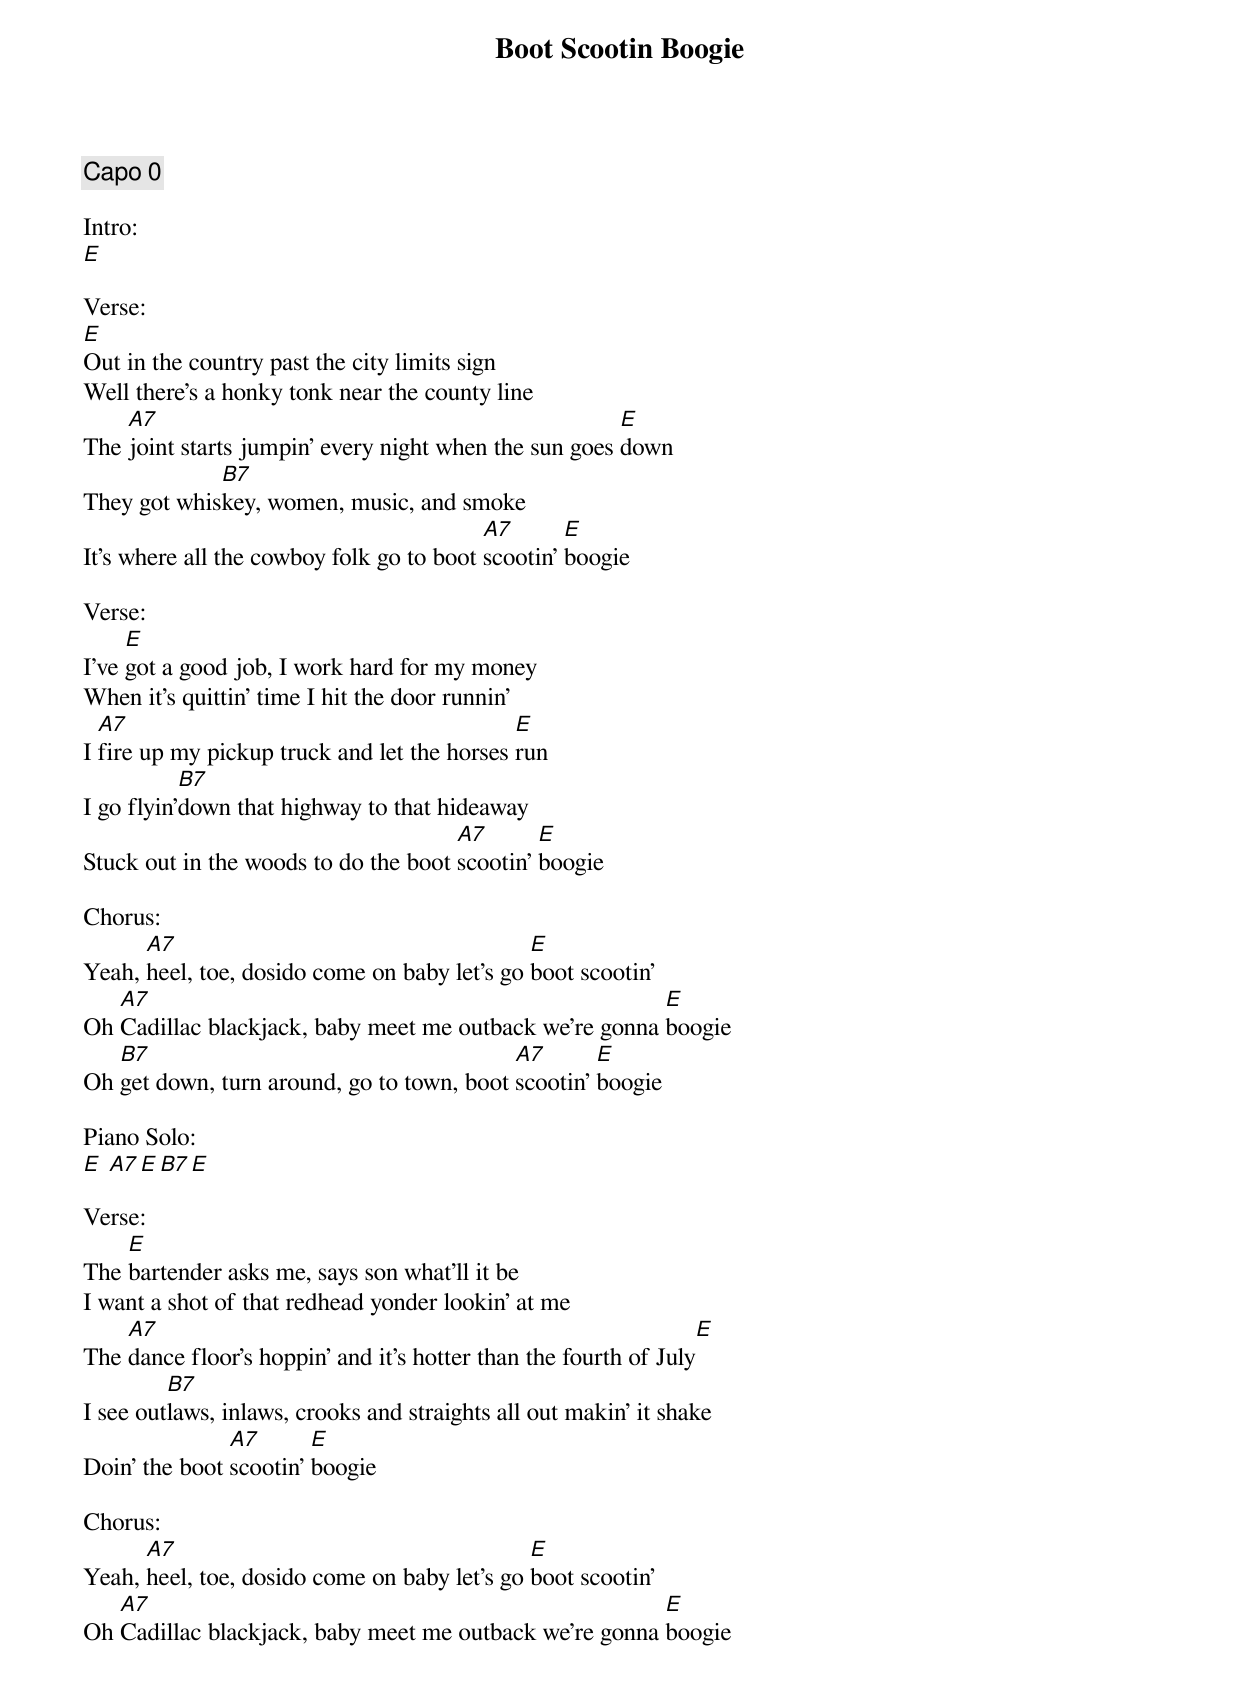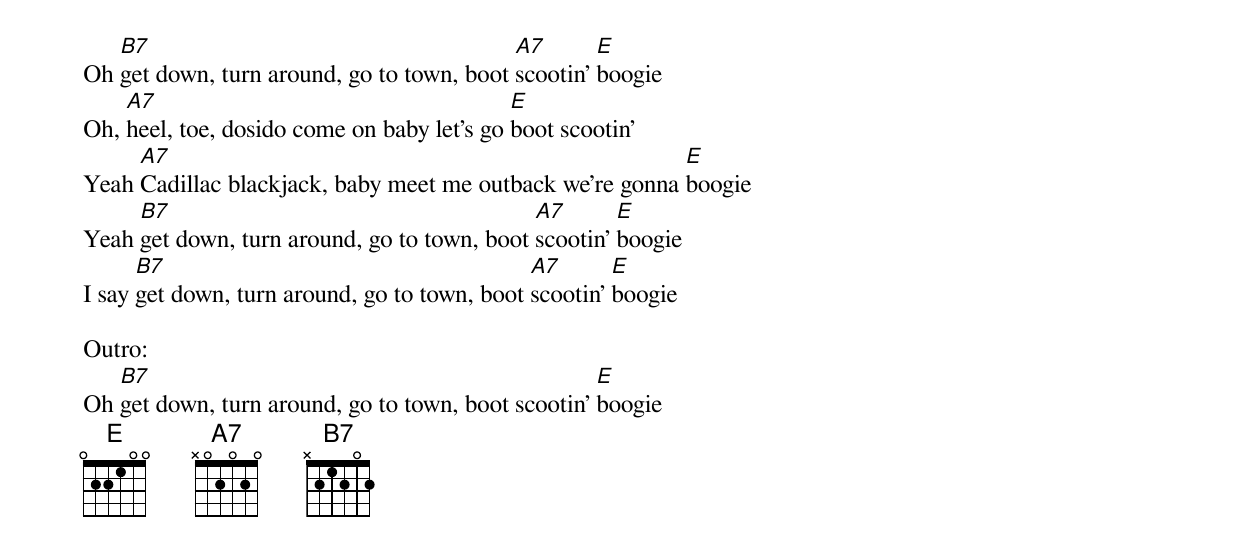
{title:Boot Scootin Boogie}
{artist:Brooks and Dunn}
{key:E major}
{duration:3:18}
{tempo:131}

{comment: Capo 0}

Intro:
[E]

Verse:
[E]Out in the country past the city limits sign
Well there's a honky tonk near the county line
The [A7]joint starts jumpin' every night when the sun goes [E]down
They got whis[B7]key, women, music, and smoke
It's where all the cowboy folk go to boot [A7]scootin' [E]boogie

Verse:
I've [E]got a good job, I work hard for my money
When it's quittin' time I hit the door runnin'
I [A7]fire up my pickup truck and let the horses [E]run
I go flyin'[B7]down that highway to that hideaway
Stuck out in the woods to do the boot [A7]scootin' [E]boogie

Chorus:
Yeah, [A7]heel, toe, dosido come on baby let's go [E]boot scootin'
Oh [A7]Cadillac blackjack, baby meet me outback we're gonna [E]boogie
Oh [B7]get down, turn around, go to town, boot [A7]scootin' [E]boogie

Piano Solo:
[E] [A7][E][B7][E]

Verse:
The [E]bartender asks me, says son what'll it be
I want a shot of that redhead yonder lookin' at me
The [A7]dance floor's hoppin' and it's hotter than the fourth of July[E]
I see out[B7]laws, inlaws, crooks and straights all out makin' it shake
Doin' the boot [A7]scootin' [E]boogie

Chorus:
Yeah, [A7]heel, toe, dosido come on baby let's go [E]boot scootin'
Oh [A7]Cadillac blackjack, baby meet me outback we're gonna [E]boogie
Oh [B7]get down, turn around, go to town, boot [A7]scootin' [E]boogie
Oh, [A7]heel, toe, dosido come on baby let's go [E]boot scootin'
Yeah [A7]Cadillac blackjack, baby meet me outback we're gonna [E]boogie
Yeah [B7]get down, turn around, go to town, boot [A7]scootin' [E]boogie
I say [B7]get down, turn around, go to town, boot [A7]scootin' [E]boogie

Outro:
Oh [B7]get down, turn around, go to town, boot scootin' [E]boogie
